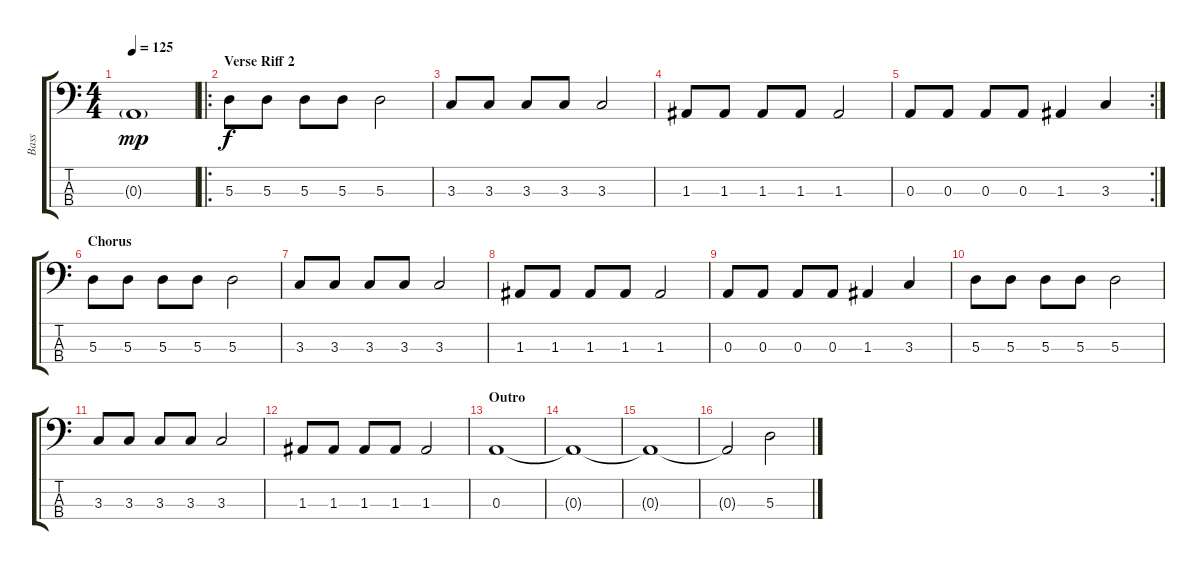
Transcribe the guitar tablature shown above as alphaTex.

\track ("Bass" "Bass") {instrument electricbassfinger}
\staff {score tabs}
\tuning (G2 D2 A1 E1) {hide}
\ts (4 4)
\tempo 125
\clef f4
\ks c
0.3{g}.1{dy mp} |
\ro
\section ("" "Verse Riff 2")
5.3.8{dy f} 5.3.8 5.3.8 5.3.8 5.3.2 |
3.3.8 3.3.8 3.3.8 3.3.8 3.3.2 |
1.3.8 1.3.8 1.3.8 1.3.8 1.3.2 |
\rc 2
0.3.8 0.3.8 0.3.8 0.3.8 1.3.4 3.3.4 |
\section ("" "Chorus")
5.3.8 5.3.8 5.3.8 5.3.8 5.3.2 |
3.3.8 3.3.8 3.3.8 3.3.8 3.3.2 |
1.3.8 1.3.8 1.3.8 1.3.8 1.3.2 |
0.3.8 0.3.8 0.3.8 0.3.8 1.3.4 3.3.4 |
5.3.8 5.3.8 5.3.8 5.3.8 5.3.2 |
3.3.8 3.3.8 3.3.8 3.3.8 3.3.2 |
1.3.8 1.3.8 1.3.8 1.3.8 1.3.2 |
\section ("" "Outro")
0.3.1 |
0.3{t}.1 |
0.3{t}.1 |
0.3{t}.2 5.3.2
